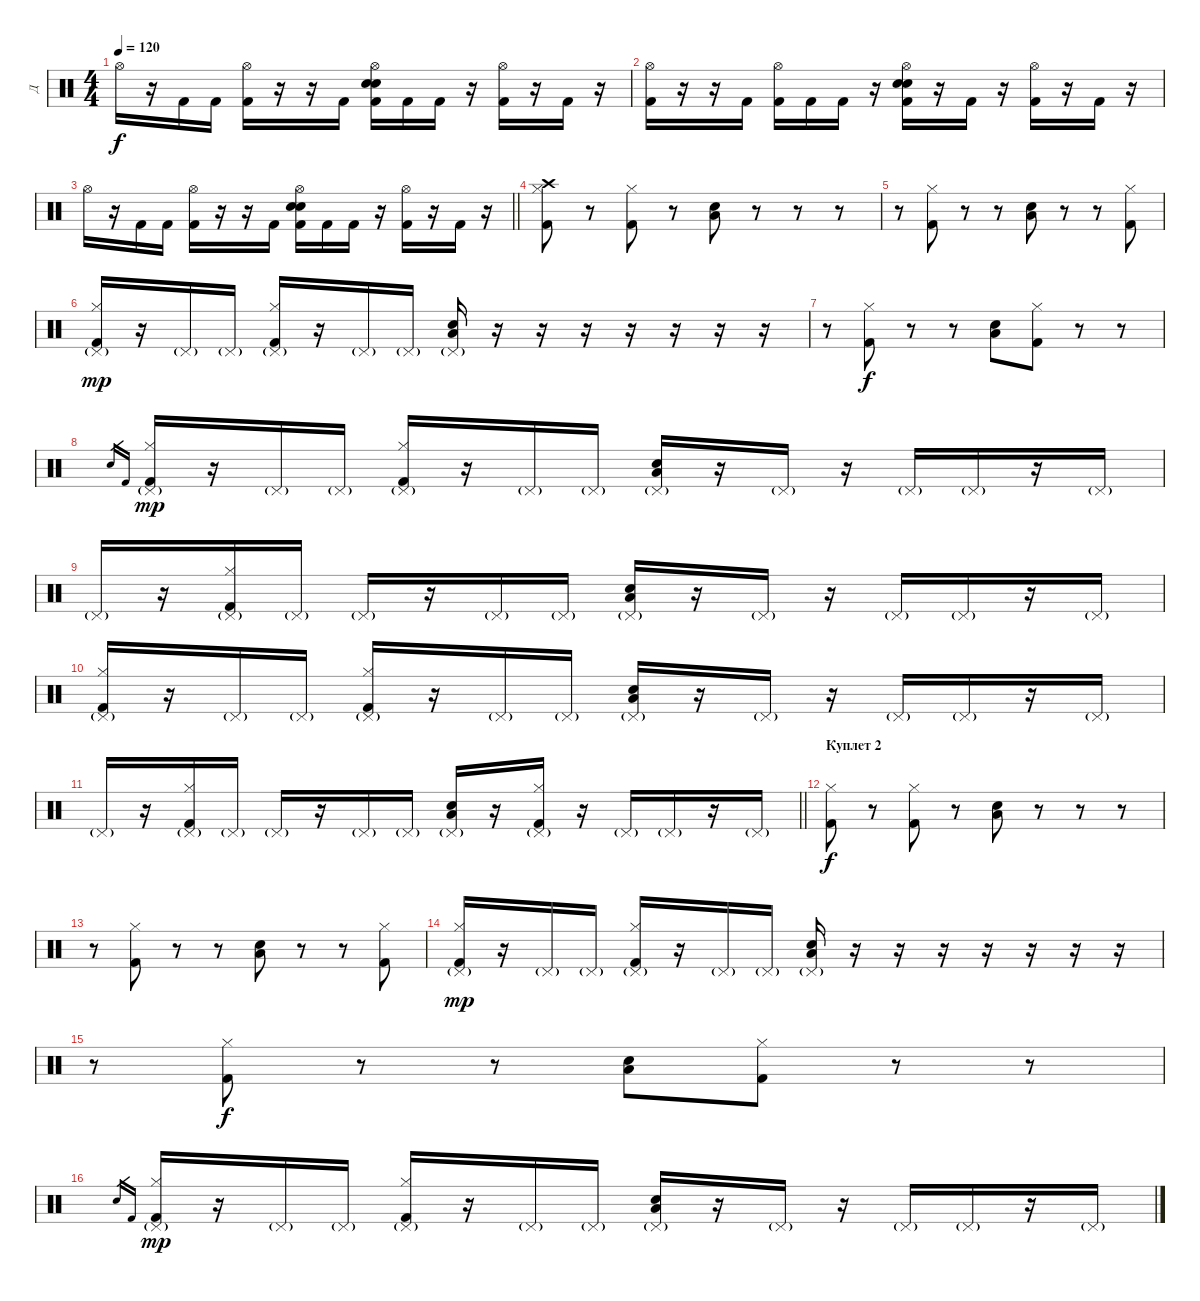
\track ("Д" "Д") {instrument percussion}
\staff {score}
\articulation defaults
\ts (4 4)
\tempo 120
\clef neutral
\ks c "Hi-Hat (open)".16{dy f}
r.16 "Kick (hit) 2".16 "Kick (hit) 2".16 ("Kick (hit) 2" "Hi-Hat (open)").16 r.16 r.16 "Kick (hit) 2".16 ("Electric Snare (hit)" "Electric Snare (hit)" "Kick (hit) 2" "Hi-Hat (open)").16 "Kick (hit) 2".16 "Kick (hit) 2".16 r.16 ("Kick (hit) 2" "Hi-Hat (open)").16 r.16 "Kick (hit) 2".16 r.16 |
("Kick (hit) 2" "Hi-Hat (open)").16 r.16 r.16 "Kick (hit) 2".16 ("Kick (hit) 2" "Hi-Hat (open)").16 "Kick (hit) 2".16 "Kick (hit) 2".16 r.16 ("Electric Snare (hit)" "Electric Snare (hit)" "Kick (hit) 2" "Hi-Hat (open)").16 r.16 "Kick (hit) 2".16 r.16 ("Kick (hit) 2" "Hi-Hat (open)").16 r.16 "Kick (hit) 2".16 r.16 |
\barLineRight lightlight "Hi-Hat (open)".16
r.16 "Kick (hit) 2".16 "Kick (hit) 2".16 ("Kick (hit) 2" "Hi-Hat (open)").16 r.16 r.16 "Kick (hit) 2".16 ("Electric Snare (hit)" "Electric Snare (hit)" "Kick (hit) 2" "Hi-Hat (open)").16 "Kick (hit) 2".16 "Kick (hit) 2".16 r.16 ("Kick (hit) 2" "Hi-Hat (open)").16 r.16 "Kick (hit) 2".16 r.16 |
\section ("" "")
("Crash high (hit)" "Hi-Hat (closed)" "Kick (hit) 2").8 r.8 ("Hi-Hat (closed)" "Kick (hit) 2").8 r.8 ("Low Tom (hit)" "Electric Snare (hit)").8 r.8 r.8 r.8 |
r.8 ("Hi-Hat (closed)" "Kick (hit) 2").8 r.8 r.8 ("Low Tom (hit)" "Electric Snare (hit)").8 r.8 r.8 ("Hi-Hat (closed)" "Kick (hit) 2").8 |
("Pedal Hi-Hat (hit)"{g} "Hi-Hat (closed)" "Kick (hit) 2").16{dy mp} r.16 "Pedal Hi-Hat (hit)"{g}.16 "Pedal Hi-Hat (hit)"{g}.16 ("Pedal Hi-Hat (hit)"{g} "Hi-Hat (closed)" "Kick (hit) 2").16 r.16 "Pedal Hi-Hat (hit)"{g}.16 "Pedal Hi-Hat (hit)"{g}.16 ("Pedal Hi-Hat (hit)"{g} "Low Tom (hit)" "Electric Snare (hit)").16 r.16 r.16 r.16 r.16 r.16 r.16 r.16 |
r.8 ("Hi-Hat (closed)" "Kick (hit) 2").8{dy f} r.8 r.8 ("Low Tom (hit)" "Electric Snare (hit)").8 ("Hi-Hat (closed)" "Kick (hit) 2").8 r.8 r.8 |
"Snare (hit)".16{gr} "Kick (hit) 2".16{gr} ("Pedal Hi-Hat (hit)"{g} "Hi-Hat (closed)" "Kick (hit) 2").16{dy mp} r.16 "Pedal Hi-Hat (hit)"{g}.16 "Pedal Hi-Hat (hit)"{g}.16 ("Pedal Hi-Hat (hit)"{g} "Hi-Hat (closed)" "Kick (hit) 2").16 r.16 "Pedal Hi-Hat (hit)"{g}.16 "Pedal Hi-Hat (hit)"{g}.16 ("Pedal Hi-Hat (hit)"{g} "Low Tom (hit)" "Electric Snare (hit)").16 r.16 "Pedal Hi-Hat (hit)"{g}.16 r.16 "Pedal Hi-Hat (hit)"{g}.16 "Pedal Hi-Hat (hit)"{g}.16 r.16 "Pedal Hi-Hat (hit)"{g}.16 |
"Pedal Hi-Hat (hit)"{g}.16 r.16 ("Pedal Hi-Hat (hit)"{g} "Hi-Hat (closed)" "Kick (hit) 2").16 "Pedal Hi-Hat (hit)"{g}.16 "Pedal Hi-Hat (hit)"{g}.16 r.16 "Pedal Hi-Hat (hit)"{g}.16 "Pedal Hi-Hat (hit)"{g}.16 ("Pedal Hi-Hat (hit)"{g} "Low Tom (hit)" "Electric Snare (hit)").16 r.16 "Pedal Hi-Hat (hit)"{g}.16 r.16 "Pedal Hi-Hat (hit)"{g}.16 "Pedal Hi-Hat (hit)"{g}.16 r.16 "Pedal Hi-Hat (hit)"{g}.16 |
("Pedal Hi-Hat (hit)"{g} "Hi-Hat (closed)" "Kick (hit) 2").16 r.16 "Pedal Hi-Hat (hit)"{g}.16 "Pedal Hi-Hat (hit)"{g}.16 ("Pedal Hi-Hat (hit)"{g} "Hi-Hat (closed)" "Kick (hit) 2").16 r.16 "Pedal Hi-Hat (hit)"{g}.16 "Pedal Hi-Hat (hit)"{g}.16 ("Pedal Hi-Hat (hit)"{g} "Low Tom (hit)" "Electric Snare (hit)").16 r.16 "Pedal Hi-Hat (hit)"{g}.16 r.16 "Pedal Hi-Hat (hit)"{g}.16 "Pedal Hi-Hat (hit)"{g}.16 r.16 "Pedal Hi-Hat (hit)"{g}.16 |
\barLineRight lightlight "Pedal Hi-Hat (hit)"{g}.16
r.16 ("Pedal Hi-Hat (hit)"{g} "Hi-Hat (closed)" "Kick (hit) 2").16 "Pedal Hi-Hat (hit)"{g}.16 "Pedal Hi-Hat (hit)"{g}.16 r.16 "Pedal Hi-Hat (hit)"{g}.16 "Pedal Hi-Hat (hit)"{g}.16 ("Pedal Hi-Hat (hit)"{g} "Low Tom (hit)" "Electric Snare (hit)").16 r.16 ("Pedal Hi-Hat (hit)"{g} "Hi-Hat (closed)" "Kick (hit) 2").16 r.16 "Pedal Hi-Hat (hit)"{g}.16 "Pedal Hi-Hat (hit)"{g}.16 r.16 "Pedal Hi-Hat (hit)"{g}.16 |
\section ("" "Куплет 2")
("Hi-Hat (closed)" "Kick (hit) 2").8{dy f} r.8 ("Hi-Hat (closed)" "Kick (hit) 2").8 r.8 ("Low Tom (hit)" "Electric Snare (hit)").8 r.8 r.8 r.8 |
r.8 ("Hi-Hat (closed)" "Kick (hit) 2").8 r.8 r.8 ("Low Tom (hit)" "Electric Snare (hit)").8 r.8 r.8 ("Hi-Hat (closed)" "Kick (hit) 2").8 |
("Pedal Hi-Hat (hit)"{g} "Hi-Hat (closed)" "Kick (hit) 2").16{dy mp} r.16 "Pedal Hi-Hat (hit)"{g}.16 "Pedal Hi-Hat (hit)"{g}.16 ("Pedal Hi-Hat (hit)"{g} "Hi-Hat (closed)" "Kick (hit) 2").16 r.16 "Pedal Hi-Hat (hit)"{g}.16 "Pedal Hi-Hat (hit)"{g}.16 ("Pedal Hi-Hat (hit)"{g} "Low Tom (hit)" "Electric Snare (hit)").16 r.16 r.16 r.16 r.16 r.16 r.16 r.16 |
r.8 ("Hi-Hat (closed)" "Kick (hit) 2").8{dy f} r.8 r.8 ("Low Tom (hit)" "Electric Snare (hit)").8 ("Hi-Hat (closed)" "Kick (hit) 2").8 r.8 r.8 |
"Snare (hit)".16{gr} "Kick (hit) 2".16{gr} ("Pedal Hi-Hat (hit)"{g} "Hi-Hat (closed)" "Kick (hit) 2").16{dy mp} r.16 "Pedal Hi-Hat (hit)"{g}.16 "Pedal Hi-Hat (hit)"{g}.16 ("Pedal Hi-Hat (hit)"{g} "Hi-Hat (closed)" "Kick (hit) 2").16 r.16 "Pedal Hi-Hat (hit)"{g}.16 "Pedal Hi-Hat (hit)"{g}.16 ("Pedal Hi-Hat (hit)"{g} "Low Tom (hit)" "Electric Snare (hit)").16 r.16 "Pedal Hi-Hat (hit)"{g}.16 r.16 "Pedal Hi-Hat (hit)"{g}.16 "Pedal Hi-Hat (hit)"{g}.16 r.16 "Pedal Hi-Hat (hit)"{g}.16
